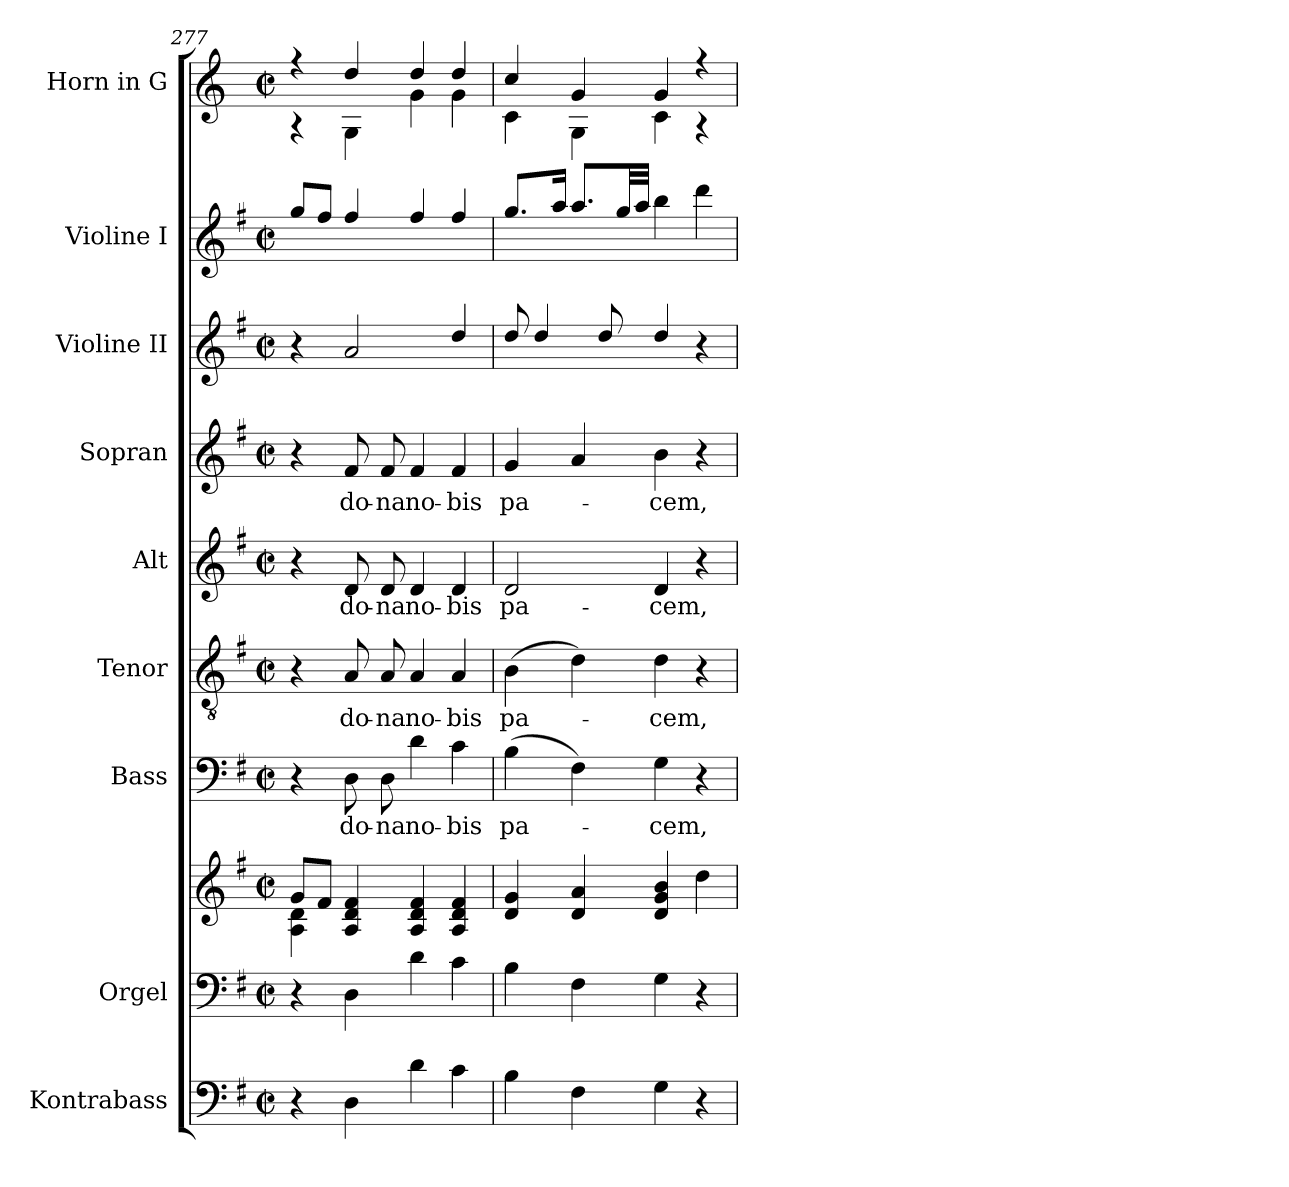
**kern	**kern	**kern	**kern	**text	**kern	**text	**kern	**text	**kern	**text	**kern	**kern	**kern
*part9	*part8	*part8	*part7	*part7	*part6	*part6	*part5	*part5	*part4	*part4	*part3	*part2	*part1
*staff10	*staff9	*staff8	*staff7	*staff7	*staff6	*staff6	*staff5	*staff5	*staff4	*staff4	*staff3	*staff2	*staff1
*I"Kontrabass	*I"Orgel	*	*I"Bass	*	*I"Tenor	*	*I"Alt	*	*I"Sopran	*	*I"Violine II	*I"Violine I	*I"Horn in G
*I'Kb.	*I'Org.	*	*I'B	*	*I'T	*	*I'A	*	*I'S	*	*I'Vl. II	*I'Vl. I	*I'Hrn.
*clefF4	*clefF4	*clefG2	*clefF4	*	*clefGv2	*	*clefG2	*	*clefG2	*	*clefG2	*clefG2	*clefG2
*ITrd7c12	*	*	*	*	*	*	*	*	*	*	*ITrd7c12	*ITrd7c12	*ITrd3c5
*k[f#]	*k[f#]	*k[f#]	*k[f#]	*	*k[f#]	*	*k[f#]	*	*k[f#]	*	*k[f#]	*k[f#]	*k[f#]
*G:	*G:	*G:	*G:	*	*G:	*	*G:	*	*G:	*	*G:	*G:	*G:
*M2/2	*M2/2	*M2/2	*M2/2	*	*M2/2	*	*M2/2	*	*M2/2	*	*M2/2	*M2/2	*M2/2
*met(c|)	*met(c|)	*met(c|)	*met(c|)	*	*met(c|)	*	*met(c|)	*	*met(c|)	*	*met(c|)	*met(c|)	*met(c|)
=277	=277	=277	=277	=277	=277	=277	=277	=277	=277	=277	=277	=277	=277
*	*	*^	*	*	*	*	*	*	*	*	*	*	*^
4r	4r	8g/L	4A\ 4d\	4r	.	4r	.	4r	.	4r	.	4r	8g/L	4r	4r
.	.	8f#/J	.	.	.	.	.	.	.	.	.	.	8f#/J	.	.
!	!	!	!	!	!LO:LY:b	!	!LO:LY:b	!	!LO:LY:b	!	!LO:LY:b	!	!	!	!
4DD\	4D\	4A/ 4d/ 4f#/	2.ryy	8D\	do-	8A/	do-	8d/	do-	8f#/	do-	2A/	4f#/	4a/	4D\
!	!	!	!	!	!LO:LY:b	!	!LO:LY:b	!	!LO:LY:b	!	!LO:LY:b	!	!	!	!
.	.	.	.	8D\	-na	8A/	-na	8d/	-na	8f#/	-na	.	.	.	.
!	!	!	!	!	!LO:LY:b	!	!LO:LY:b	!	!LO:LY:b	!	!LO:LY:b	!	!	!	!
4D\	4d\	4A/ 4d/ 4f#/	.	4d\	no-	4A/	no-	4d/	no-	4f#/	no-	.	4f#/	4a/	4d\
!	!	!	!	!	!LO:LY:b	!	!LO:LY:b	!	!LO:LY:b	!	!LO:LY:b	!	!	!	!
4C\	4c\	4A/ 4d/ 4f#/	.	4c\	-bis	4A/	-bis	4d/	-bis	4f#/	-bis	4d/	4f#/	4a/	4d\
*	*	*v	*v	*	*	*	*	*	*	*	*	*	*	*	*
=278	=278	=278	=278	=278	=278	=278	=278	=278	=278	=278	=278	=278	=278	=278
!	!	!	!	!LO:LY:b	!	!LO:LY:b	!	!LO:LY:b	!	!LO:LY:b	!	!	!	!
4BB\	4B\	4d/ 4g/	(>4B\	pa-	(>4B\	pa-	2d/	pa-	4g/	pa-	8d/	8.g/L	4g/	4G\
.	.	.	.	.	.	.	.	.	.	.	4d/	.	.	.
.	.	.	.	.	.	.	.	.	.	.	.	16a/Jk	.	.
4FF#\	4F#\	4d/ 4a/	4F#\)	.	4d\)	.	.	.	4a/	.	.	8.a/L	4d/	4D\
.	.	.	.	.	.	.	.	.	.	.	8d/	.	.	.
.	.	.	.	.	.	.	.	.	.	.	.	32g/LL	.	.
.	.	.	.	.	.	.	.	.	.	.	.	32a/JJJ	.	.
!	!	!	!	!LO:LY:b	!	!LO:LY:b	!	!LO:LY:b	!	!LO:LY:b	!	!	!	!
4GG\	4G\	4d/ 4g/ 4b/	4G\	-cem,	4d\	-cem,	4d/	-cem,	4b\	-cem,	4d/	4b\	4d/	4G\
4r	4r	4dd\	4r	.	4r	.	4r	.	4r	.	4r	4dd\	4r	4r
*	*	*	*	*	*	*	*	*	*	*	*	*	*v	*v
=	=	=	=	=	=	=	=	=	=	=	=	=	=
*-	*-	*-	*-	*-	*-	*-	*-	*-	*-	*-	*-	*-	*-
